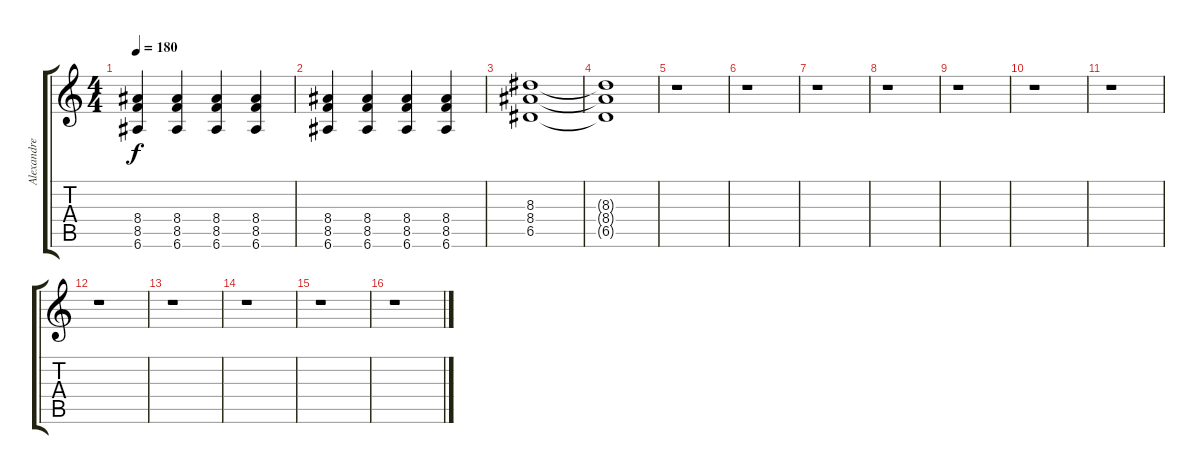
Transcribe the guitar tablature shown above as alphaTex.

\track ("Alexandre" "Alexandre") {instrument overdrivenguitar}
\staff {score tabs}
\tuning (E4 B3 G3 D3 A2 E2) {hide}
\ts (4 4)
\tempo 180
\clef g2
\ks c
(8.4 8.5 6.6).4{dy f} (8.4 8.5 6.6).4 (8.4 8.5 6.6).4 (8.4 8.5 6.6).4 |
(8.4 8.5 6.6).4 (8.4 8.5 6.6).4 (8.4 8.5 6.6).4 (8.4 8.5 6.6).4 |
(8.3 8.4 6.5).1 |
(8.3{t} 8.4{t} 6.5{t}).1 |
r.1 |
r.1 |
r.1 |
r.1 |
r.1 |
r.1 |
r.1 |
r.1 |
r.1 |
r.1 |
r.1 |
r.1
